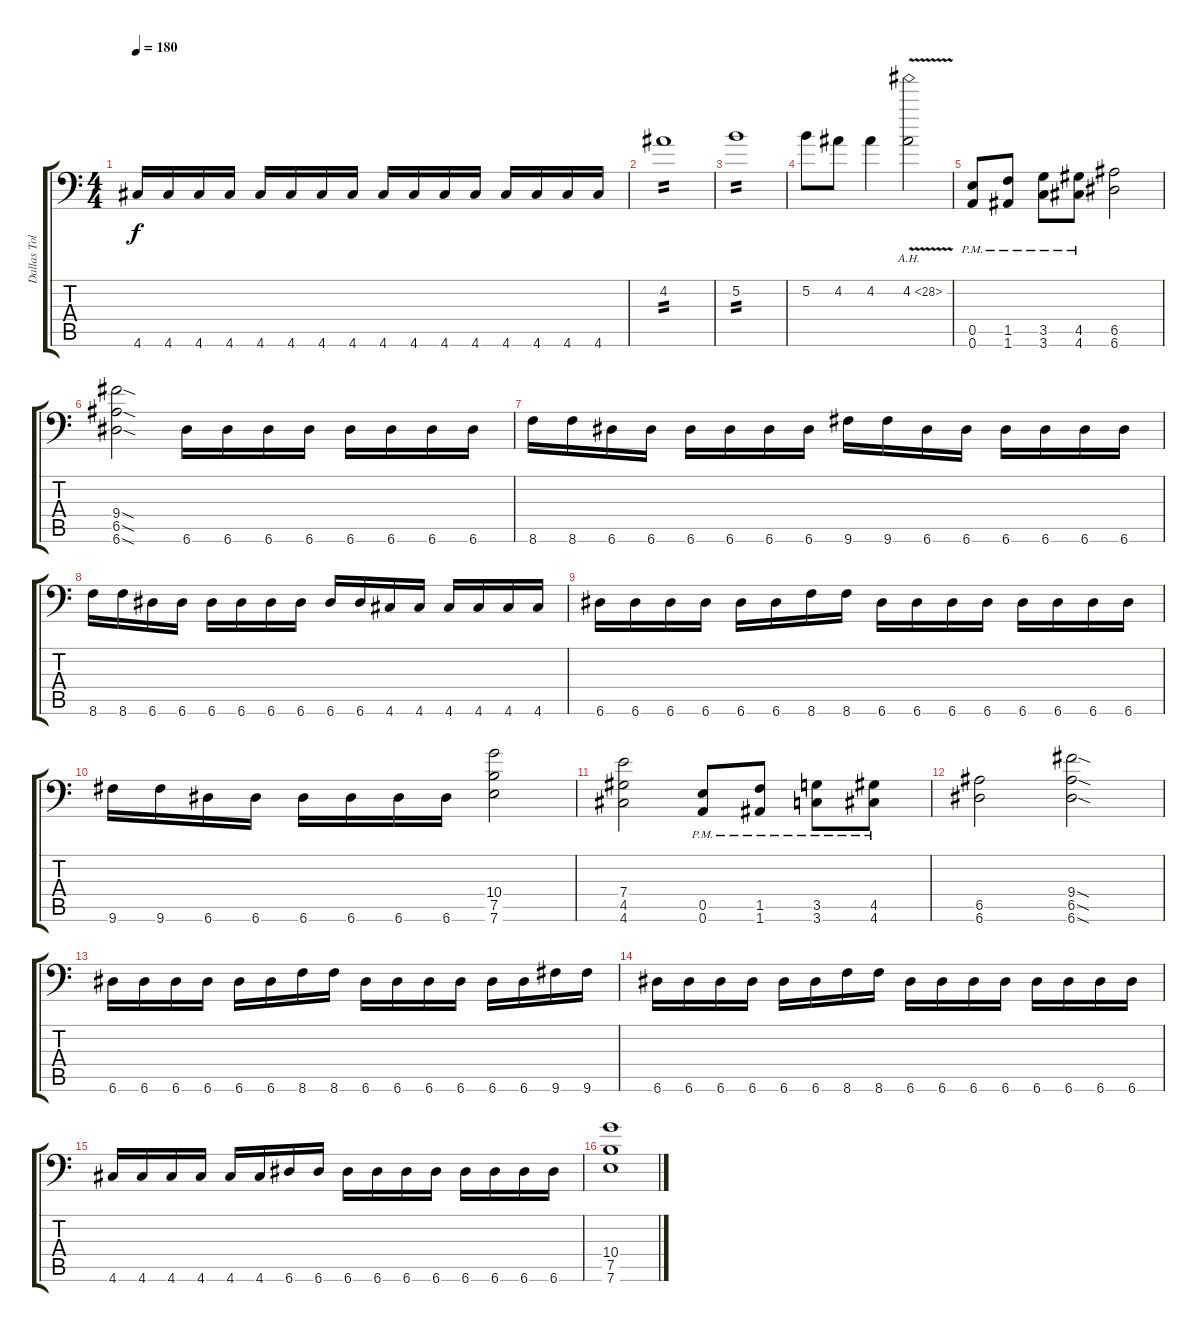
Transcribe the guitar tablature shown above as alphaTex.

\track ("Dallas Toler-Wade (Lead)" "Dallas Tol") {instrument distortionguitar}
\staff {score tabs}
\tuning (B3 Gb3 D3 A2 E2 A1) {hide}
\ts (4 4)
\tempo 180
\clef f4
\ks c
4.6.16{dy f} 4.6.16 4.6.16 4.6.16 4.6.16 4.6.16 4.6.16 4.6.16 4.6.16 4.6.16 4.6.16 4.6.16 4.6.16 4.6.16 4.6.16 4.6.16 |
4.2.1{tp 2} |
5.2.1{tp 2} |
5.2.8 4.2.8 4.2.4 4.2{ah 24 v}.2 |
(0.5{pm} 0.6{pm}).8 (1.5{pm} 1.6{pm}).8 (3.5{pm} 3.6{pm}).8 (4.5{pm} 4.6{pm}).8 (6.5 6.6).2 |
(9.4{sod} 6.5{sod} 6.6{sod}).2 6.6.16 6.6.16 6.6.16 6.6.16 6.6.16 6.6.16 6.6.16 6.6.16 |
8.6.16 8.6.16 6.6.16 6.6.16 6.6.16 6.6.16 6.6.16 6.6.16 9.6.16 9.6.16 6.6.16 6.6.16 6.6.16 6.6.16 6.6.16 6.6.16 |
8.6.16 8.6.16 6.6.16 6.6.16 6.6.16 6.6.16 6.6.16 6.6.16 6.6.16 6.6.16 4.6.16 4.6.16 4.6.16 4.6.16 4.6.16 4.6.16 |
6.6.16 6.6.16 6.6.16 6.6.16 6.6.16 6.6.16 8.6.16 8.6.16 6.6.16 6.6.16 6.6.16 6.6.16 6.6.16 6.6.16 6.6.16 6.6.16 |
9.6.16 9.6.16 6.6.16 6.6.16 6.6.16 6.6.16 6.6.16 6.6.16 (10.4 7.5 7.6).2 |
(7.4 4.5 4.6).2 (0.5{pm} 0.6{pm}).8 (1.5{pm} 1.6{pm}).8 (3.5{pm} 3.6{pm}).8 (4.5{pm} 4.6{pm}).8 |
(6.5 6.6).2 (9.4{sod} 6.5{sod} 6.6{sod}).2 |
6.6.16 6.6.16 6.6.16 6.6.16 6.6.16 6.6.16 8.6.16 8.6.16 6.6.16 6.6.16 6.6.16 6.6.16 6.6.16 6.6.16 9.6.16 9.6.16 |
6.6.16 6.6.16 6.6.16 6.6.16 6.6.16 6.6.16 8.6.16 8.6.16 6.6.16 6.6.16 6.6.16 6.6.16 6.6.16 6.6.16 6.6.16 6.6.16 |
4.6.16 4.6.16 4.6.16 4.6.16 4.6.16 4.6.16 6.6.16 6.6.16 6.6.16 6.6.16 6.6.16 6.6.16 6.6.16 6.6.16 6.6.16 6.6.16 |
(10.4 7.5 7.6).1
